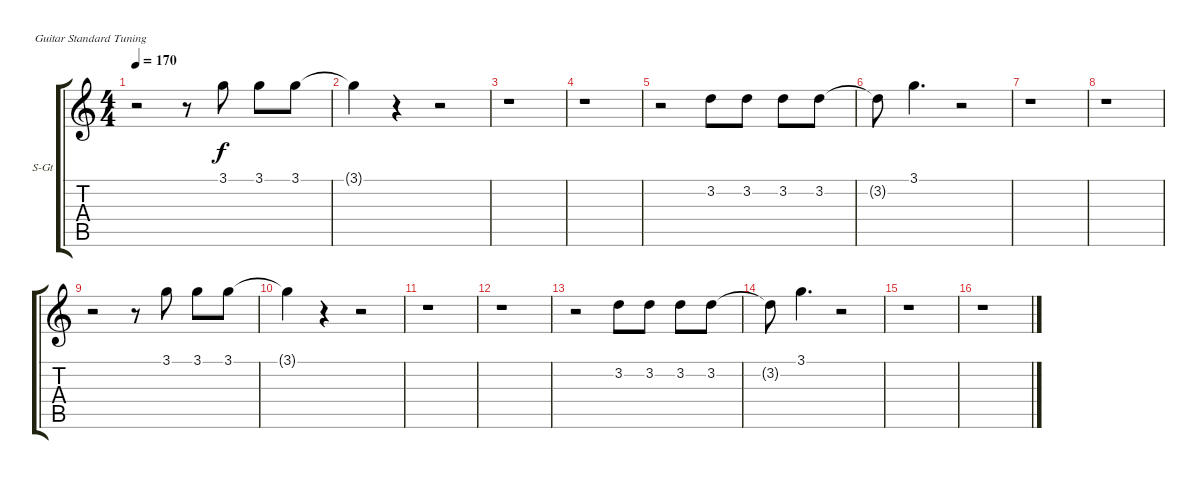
\bracketExtendMode groupsimilarinstruments
\firstSystemTrackNameOrientation horizontal
\otherSystemsTrackNameOrientation horizontal
\track ("Vocals" "S-Gt") {mute instrument lead6voice}
\staff {score tabs}
\tuning (E4 B3 G3 D3 A2 E2)
\displaytranspose 12
\ts (4 4)
\tempo 170
\clef g2
\ks c
r.2{dy f} r.8 3.1.8 3.1.8 3.1.8 |
3.1{t}.4 r.4 r.2 |
r.1 |
r.1 |
r.2 3.2.8 3.2.8 3.2.8 3.2.8 |
3.2{t}.8 3.1.4{d} r.2 |
r.1 |
r.1 |
r.2 r.8 3.1.8 3.1.8 3.1.8 |
3.1{t}.4 r.4 r.2 |
r.1 |
r.1 |
r.2 3.2.8 3.2.8 3.2.8 3.2.8 |
3.2{t}.8 3.1.4{d} r.2 |
r.1 |
r.1
